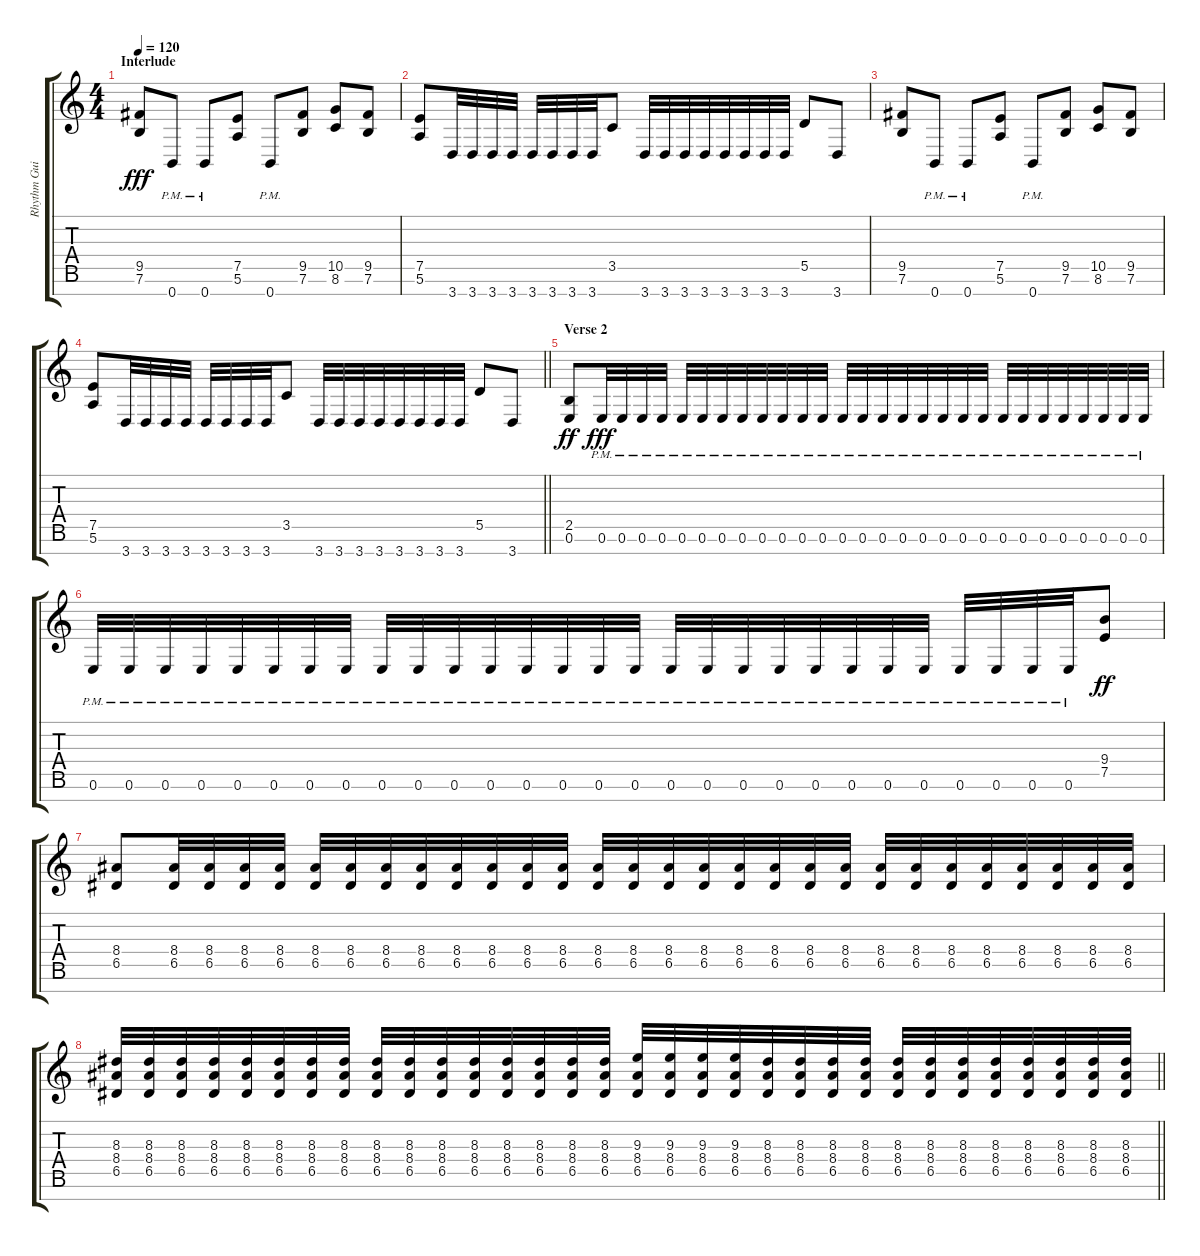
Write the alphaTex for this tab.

\track ("Rhythm Guitar 1" "Rhythm Gui") {instrument distortionguitar}
\staff {score tabs}
\tuning (E4 B3 G3 D3 A2 E2 B1) {hide}
\ts (4 4)
\section ("" "Interlude")
\tempo 120
\clef g2
\ks c
(9.5 7.6).8{dy fff} 0.7{pm}.8 0.7{pm}.8 (7.5 5.6).8 0.7{pm}.8 (9.5 7.6).8 (10.5 8.6).8 (9.5 7.6).8 |
(7.5 5.6).8 3.7.32 3.7.32 3.7.32 3.7.32 3.7.32 3.7.32 3.7.32 3.7.32 3.5.8 3.7.32 3.7.32 3.7.32 3.7.32 3.7.32 3.7.32 3.7.32 3.7.32 5.5.8 3.7.8 |
(9.5 7.6).8 0.7{pm}.8 0.7{pm}.8 (7.5 5.6).8 0.7{pm}.8 (9.5 7.6).8 (10.5 8.6).8 (9.5 7.6).8 |
\barLineRight lightlight
(7.5 5.6).8 3.7.32 3.7.32 3.7.32 3.7.32 3.7.32 3.7.32 3.7.32 3.7.32 3.5.8 3.7.32 3.7.32 3.7.32 3.7.32 3.7.32 3.7.32 3.7.32 3.7.32 5.5.8 3.7.8 |
\section ("" "Verse 2")
(2.5 0.6).8{dy ff} 0.6{pm}.32{dy fff} 0.6{pm}.32 0.6{pm}.32 0.6{pm}.32 0.6{pm}.32 0.6{pm}.32 0.6{pm}.32 0.6{pm}.32 0.6{pm}.32 0.6{pm}.32 0.6{pm}.32 0.6{pm}.32 0.6{pm}.32 0.6{pm}.32 0.6{pm}.32 0.6{pm}.32 0.6{pm}.32 0.6{pm}.32 0.6{pm}.32 0.6{pm}.32 0.6{pm}.32 0.6{pm}.32 0.6{pm}.32 0.6{pm}.32 0.6{pm}.32 0.6{pm}.32 0.6{pm}.32 0.6{pm}.32 |
0.6{pm}.32 0.6{pm}.32 0.6{pm}.32 0.6{pm}.32 0.6{pm}.32 0.6{pm}.32 0.6{pm}.32 0.6{pm}.32 0.6{pm}.32 0.6{pm}.32 0.6{pm}.32 0.6{pm}.32 0.6{pm}.32 0.6{pm}.32 0.6{pm}.32 0.6{pm}.32 0.6{pm}.32 0.6{pm}.32 0.6{pm}.32 0.6{pm}.32 0.6{pm}.32 0.6{pm}.32 0.6{pm}.32 0.6{pm}.32 0.6{pm}.32 0.6{pm}.32 0.6{pm}.32 0.6{pm}.32 (9.4 7.5).8{dy ff} |
(8.4 6.5).8 (8.4 6.5).32 (8.4 6.5).32 (8.4 6.5).32 (8.4 6.5).32 (8.4 6.5).32 (8.4 6.5).32 (8.4 6.5).32 (8.4 6.5).32 (8.4 6.5).32 (8.4 6.5).32 (8.4 6.5).32 (8.4 6.5).32 (8.4 6.5).32 (8.4 6.5).32 (8.4 6.5).32 (8.4 6.5).32 (8.4 6.5).32 (8.4 6.5).32 (8.4 6.5).32 (8.4 6.5).32 (8.4 6.5).32 (8.4 6.5).32 (8.4 6.5).32 (8.4 6.5).32 (8.4 6.5).32 (8.4 6.5).32 (8.4 6.5).32 (8.4 6.5).32 |
\barLineRight lightlight
(8.3 8.4 6.5).32 (8.3 8.4 6.5).32 (8.3 8.4 6.5).32 (8.3 8.4 6.5).32 (8.3 8.4 6.5).32 (8.3 8.4 6.5).32 (8.3 8.4 6.5).32 (8.3 8.4 6.5).32 (8.3 8.4 6.5).32 (8.3 8.4 6.5).32 (8.3 8.4 6.5).32 (8.3 8.4 6.5).32 (8.3 8.4 6.5).32 (8.3 8.4 6.5).32 (8.3 8.4 6.5).32 (8.3 8.4 6.5).32 (9.3 8.4 6.5).32 (9.3 8.4 6.5).32 (9.3 8.4 6.5).32 (9.3 8.4 6.5).32 (8.3 8.4 6.5).32 (8.3 8.4 6.5).32 (8.3 8.4 6.5).32 (8.3 8.4 6.5).32 (8.3 8.4 6.5).32 (8.3 8.4 6.5).32 (8.3 8.4 6.5).32 (8.3 8.4 6.5).32 (8.3 8.4 6.5).32 (8.3 8.4 6.5).32 (8.3 8.4 6.5).32 (8.3 8.4 6.5).32
